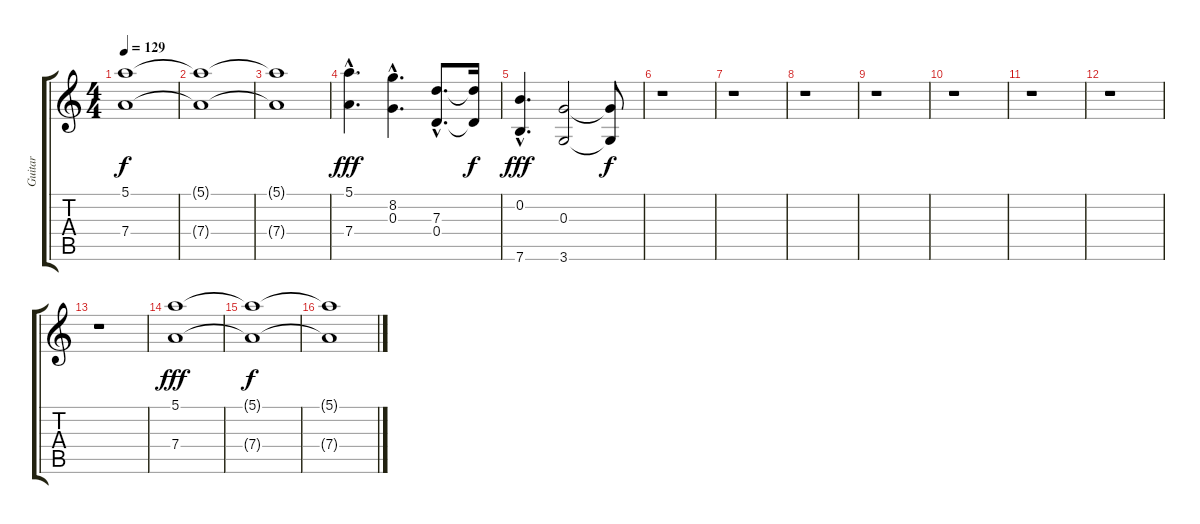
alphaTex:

\track ("Guitar" "Guitar") {instrument distortionguitar}
\staff {score tabs}
\tuning (E4 B3 G3 D3 A2 E2) {hide}
\ts (4 4)
\tempo 129
\clef g2
\ks c
(5.1{t} 7.4{t}).1{dy f} |
(5.1{t} 7.4{t}).1 |
(5.1{t} 7.4{t}).1 |
(5.1{hac} 7.4{hac}).4{d dy fff} (8.2{hac} 0.3{hac}).4{d} (7.3{hac} 0.4{hac}).8{d} (7.3{t} 0.4{t}).16{dy f} |
(0.2{hac} 7.6{hac}).4{d dy fff} (0.3 3.6).2 (0.3{t} 3.6{t}).8{dy f volume 4} |
r.1 |
r.1 |
r.1 |
r.1 |
r.1 |
r.1 |
r.1 |
r.1{volume 4} |
(5.1 7.4).1{dy fff volume 7} |
(5.1{t} 7.4{t}).1{dy f} |
(5.1{t} 7.4{t}).1
